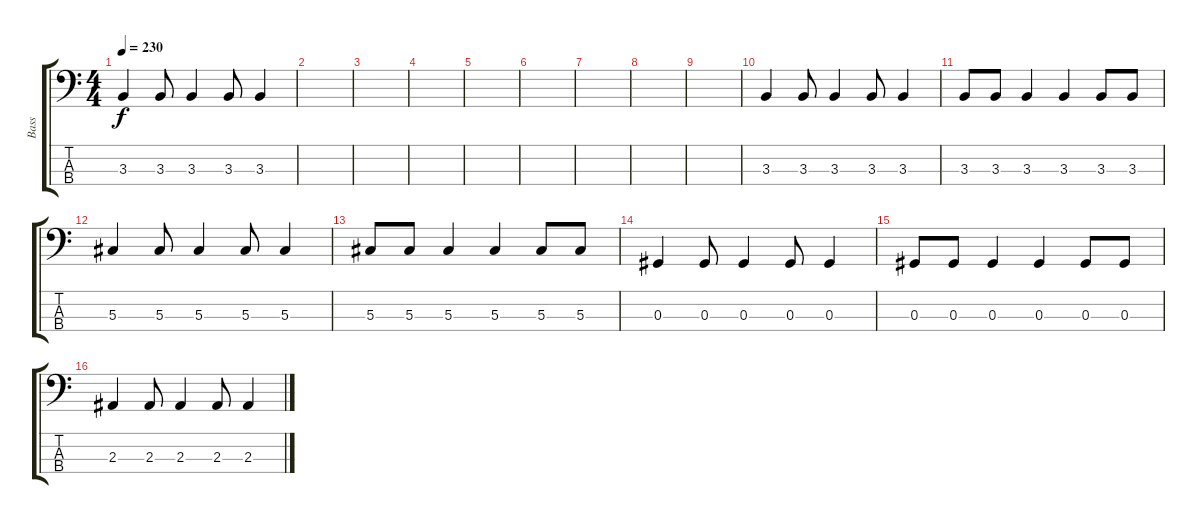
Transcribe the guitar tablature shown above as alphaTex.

\track ("Bass" "Bass") {instrument electricbasspick}
\staff {score tabs}
\tuning (Gb2 Db2 Ab1 Eb1) {hide}
\ts (4 4)
\tempo 230
\clef f4
\ks c
3.3.4{dy f} 3.3.8 3.3.4 3.3.8 3.3.4 |
|
|
|
|
|
|
|
|
3.3.4 3.3.8 3.3.4 3.3.8 3.3.4 |
3.3.8 3.3.8 3.3.4 3.3.4 3.3.8 3.3.8 |
5.3.4 5.3.8 5.3.4 5.3.8 5.3.4 |
5.3.8 5.3.8 5.3.4 5.3.4 5.3.8 5.3.8 |
0.3.4 0.3.8 0.3.4 0.3.8 0.3.4 |
0.3.8 0.3.8 0.3.4 0.3.4 0.3.8 0.3.8 |
2.3.4 2.3.8 2.3.4 2.3.8 2.3.4
